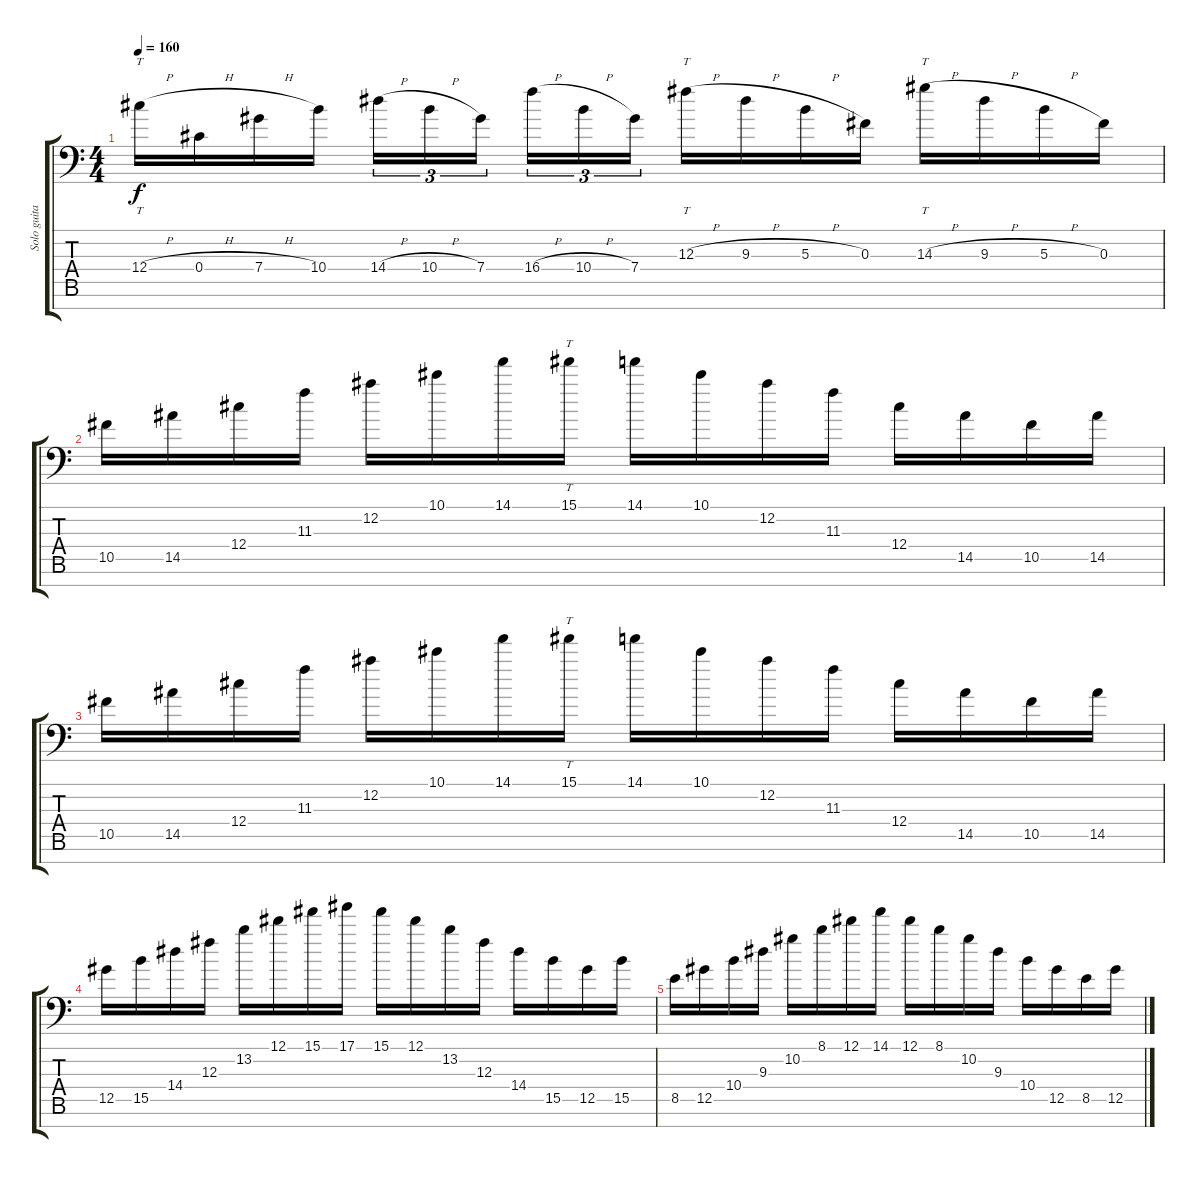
\track ("Solo guitar" "Solo guita") {instrument distortionguitar}
\staff {score tabs}
\tuning (Eb4 Bb3 Gb3 Db3 Ab2 Eb2 Ab1) {hide}
\ts (4 4)
\tempo 160
\clef f4
\ks c
12.4{h}.16{tt dy f} 0.4{h}.16 7.4{h}.16 10.4.16 14.4{h}.16{tu (3 2)} 10.4{h}.16{tu (3 2)} 7.4.16{tu (3 2) beam splitsecondary} 16.4{h}.16{tu (3 2)} 10.4{h}.16{tu (3 2)} 7.4.16{tu (3 2)} 12.3{h}.16{tt} 9.3{h}.16 5.3{h}.16 0.3.16 14.3{h}.16{tt} 9.3{h}.16 5.3{h}.16 0.3.16 |
10.5.16 14.5.16 12.4.16 11.3.16 12.2.16 10.1.16 14.1.16 15.1.16{tt} 14.1.16 10.1.16 12.2.16 11.3.16 12.4.16 14.5.16 10.5.16 14.5.16 |
10.5.16 14.5.16 12.4.16 11.3.16 12.2.16 10.1.16 14.1.16 15.1.16{tt} 14.1.16 10.1.16 12.2.16 11.3.16 12.4.16 14.5.16 10.5.16 14.5.16 |
12.5.16 15.5.16 14.4.16 12.3.16 13.2.16 12.1.16 15.1.16 17.1.16 15.1.16 12.1.16 13.2.16 12.3.16 14.4.16 15.5.16 12.5.16 15.5.16 |
8.5.16 12.5.16 10.4.16 9.3.16 10.2.16 8.1.16 12.1.16 14.1.16 12.1.16 8.1.16 10.2.16 9.3.16 10.4.16 12.5.16 8.5.16 12.5.16
